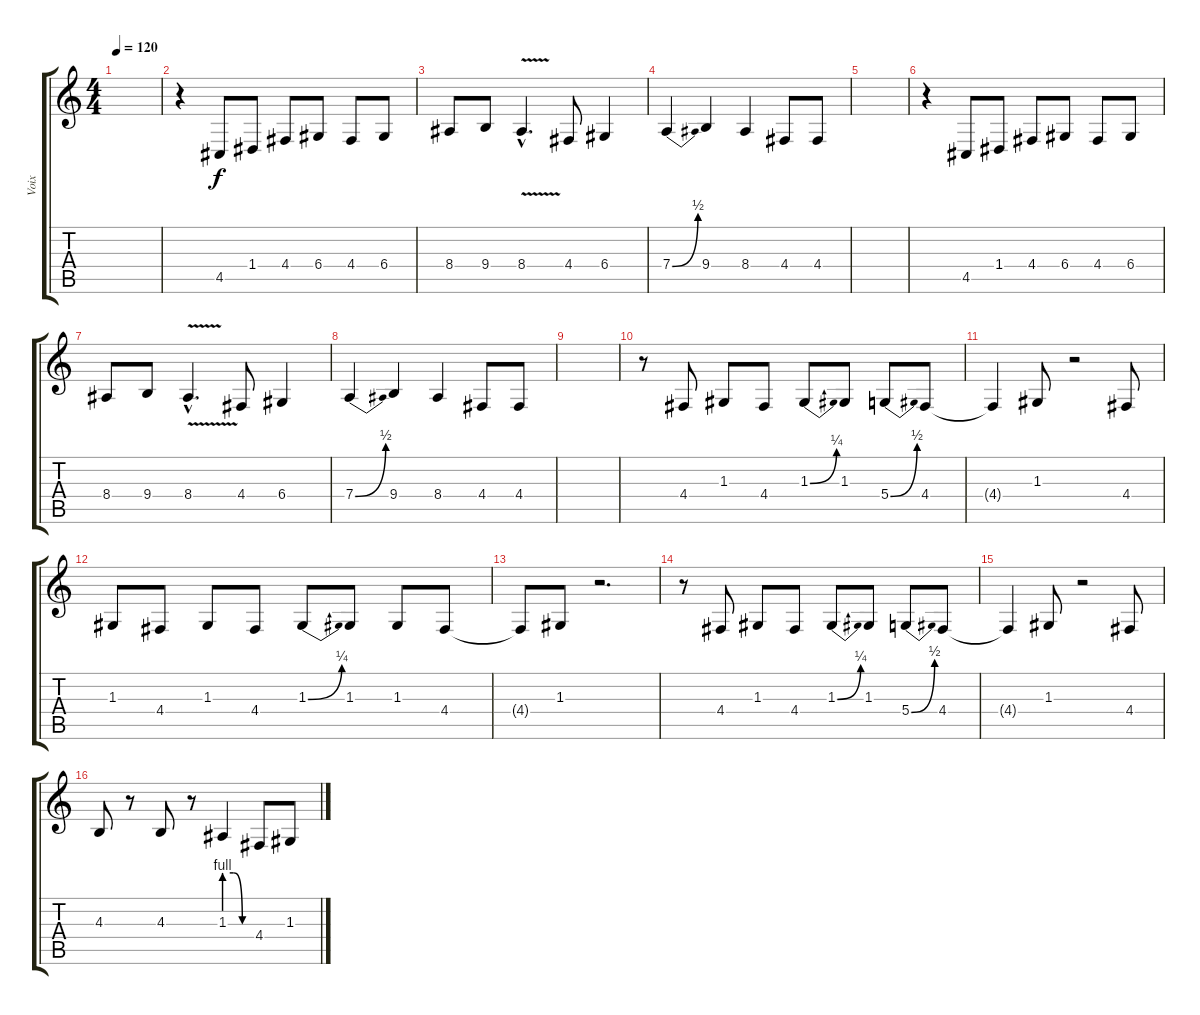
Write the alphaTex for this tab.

\track ("Voix" "Voix") {instrument englishhorn}
\staff {score tabs}
\tuning (E4 B3 G3 D3 A2 E2) {hide}
\ts (4 4)
\tempo 120
\clef g2
\ks c
|
r.4 4.5.8 1.4.8 4.4.8 6.4.8 4.4.8 6.4.8 |
8.4.8 9.4.8 8.4{v hac}.4{d} 4.4.8 6.4.4 |
7.4{be (bend 0 0 60 2)}.4 9.4.4 8.4.4 4.4.8 4.4.8 |
|
r.4 4.5.8 1.4.8 4.4.8 6.4.8 4.4.8 6.4.8 |
8.4.8 9.4.8 8.4{v hac}.4{d} 4.4.8 6.4.4 |
7.4{be (bend 0 0 60 2)}.4 9.4.4 8.4.4 4.4.8 4.4.8 |
|
r.8 4.4.8 1.3.8 4.4.8 1.3{be (bend 0 0 60 1)}.8 1.3.8 5.4{be (bend 0 0 60 2)}.8 4.4.8 |
4.4{t}.4 1.3.8 r.2 4.4.8 |
1.3.8 4.4.8 1.3.8 4.4.8 1.3{be (bend 0 0 60 1)}.8 1.3.8 1.3.8 4.4.8 |
4.4{t}.8 1.3.8 r.2{d} |
r.8 4.4.8 1.3.8 4.4.8 1.3{be (bend 0 0 60 1)}.8 1.3.8 5.4{be (bend 0 0 60 2)}.8 4.4.8 |
4.4{t}.4 1.3.8 r.2 4.4.8 |
4.3.8 r.8 4.3.8 r.8 1.3{be (custom 0 4 20 4 40 0 60 0)}.4 4.4.8 1.3.8
